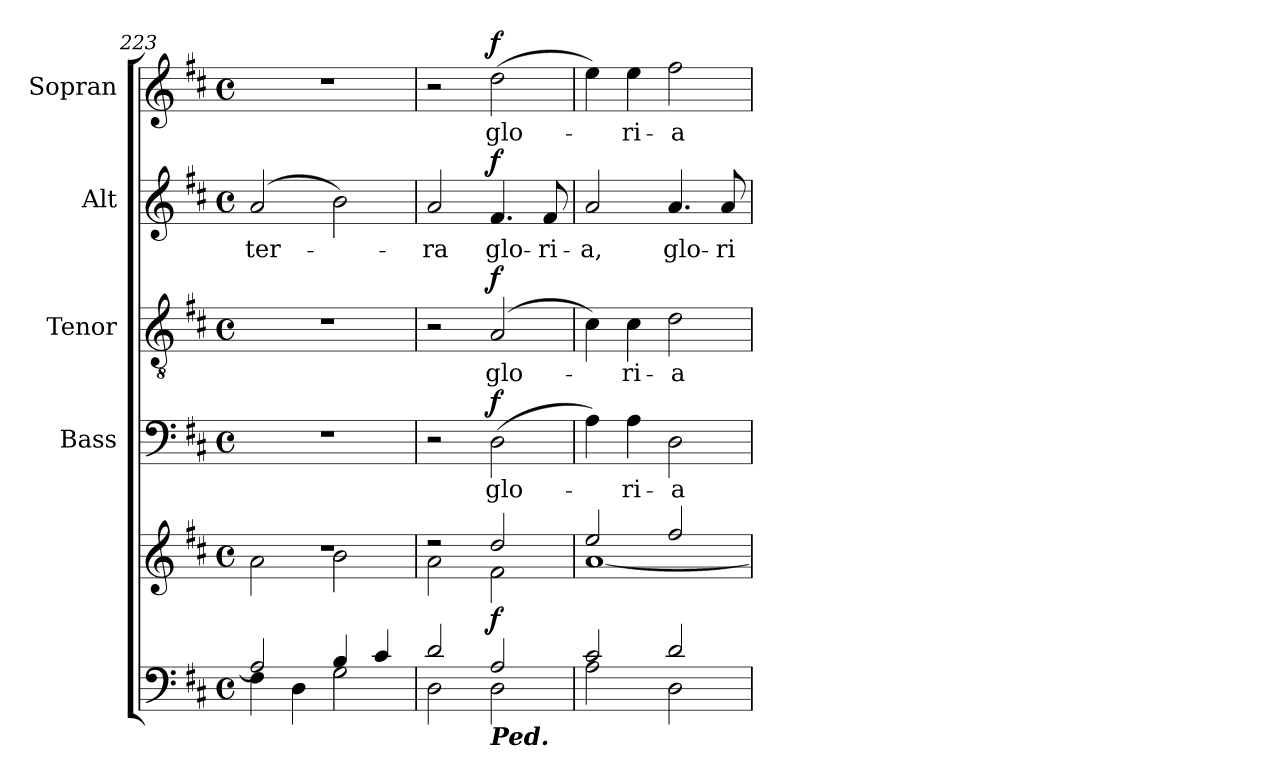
**kern	**kern	**dynam	**kern	**text	**dynam	**kern	**text	**dynam	**kern	**text	**dynam	**kern	**text	**dynam
*part5	*part5	*part5	*part4	*part4	*part4	*part3	*part3	*part3	*part2	*part2	*part2	*part1	*part1	*part1
*staff6	*staff5	*staff5/6	*staff4	*staff4	*staff4	*staff3	*staff3	*staff3	*staff2	*staff2	*staff2	*staff1	*staff1	*staff1
*	*	*	*I"Bass	*	*	*I"Tenor	*	*	*I"Alt	*	*	*I"Sopran	*	*
*	*	*	*I'B.	*	*	*I'T.	*	*	*I'A.	*	*	*I'S.	*	*
*clefF4	*clefG2	*	*clefF4	*	*	*clefGv2	*	*	*clefG2	*	*	*clefG2	*	*
*k[f#c#]	*k[f#c#]	*	*k[f#c#]	*	*	*k[f#c#]	*	*	*k[f#c#]	*	*	*k[f#c#]	*	*
*D:	*D:	*	*D:	*	*	*D:	*	*	*D:	*	*	*D:	*	*
*M4/4	*M4/4	*	*M4/4	*	*	*M4/4	*	*	*M4/4	*	*	*M4/4	*	*
*met(c)	*met(c)	*	*met(c)	*	*	*met(c)	*	*	*met(c)	*	*	*met(c)	*	*
=223	=223	=223	=223	=223	=223	=223	=223	=223	=223	=223	=223	=223	=223	=223
*^	*^	*	*	*	*	*	*	*	*	*	*	*	*	*
!	!	!	!	!	!	!	!	!	!	!	!	!LO:LY:b	!	!	!	!
2A/]	4F#\	1rdd	2a\	.	1r	.	.	1r	.	.	(2a/	ter-	.	1r	.	.
.	4D\	.	.	.	.	.	.	.	.	.	.	.	.	.	.	.
4B/	2G\	.	2b\	.	.	.	.	.	.	.	2b\)	.	.	.	.	.
4c#/	.	.	.	.	.	.	.	.	.	.	.	.	.	.	.	.
!!LO:LB:g=z
=224	=224	=224	=224	=224	=224	=224	=224	=224	=224	=224	=224	=224	=224	=224	=224	=224
!	!	!	!	!	!	!	!	!	!	!	!	!LO:LY:b	!	!	!	!
2d/	2D\	2rdd	2a\	.	2r	.	.	2r	.	.	2a/	-ra	.	2r	.	.
!LO:TX:b:Bi:t=Ped.	!	!	!	!	!	!	!	!	!	!	!	!	!	!	!	!
!	!	!	!	!LO:DY:b	!	!LO:LY:b	!LO:DY:a	!	!LO:LY:b	!LO:DY:a	!	!LO:LY:b	!LO:DY:a	!	!LO:LY:b	!LO:DY:a
2A/	2D\	2dd/	2f#\	f	(>2D\	glo-	f	(2A/	glo-	f	4.f#/	glo-	f	(>2dd\	glo-	f
!	!	!	!	!	!	!	!	!	!	!	!	!LO:LY:b	!	!	!	!
.	.	.	.	.	.	.	.	.	.	.	8f#/	-ri-	.	.	.	.
=225	=225	=225	=225	=225	=225	=225	=225	=225	=225	=225	=225	=225	=225	=225	=225	=225
!	!	!	!	!	!	!	!	!	!	!	!	!LO:LY:b	!	!	!	!
2c#/	2A\	2ee/	[<1a	.	4A\)	.	.	4c#\)	.	.	2a/	-a,	.	4ee\)	.	.
!	!	!	!	!	!	!LO:LY:b	!	!	!LO:LY:b	!	!	!	!	!	!LO:LY:b	!
.	.	.	.	.	4A\	-ri-	.	4c#\	-ri-	.	.	.	.	4ee\	-ri-	.
!	!	!	!	!	!	!LO:LY:b	!	!	!LO:LY:b	!	!	!LO:LY:b	!	!	!LO:LY:b	!
2d/	2D\	2ff#/	.	.	2D\	-a	.	2d\	-a	.	4.a/	glo-	.	2ff#\	-a	.
!	!	!	!	!	!	!	!	!	!	!	!	!LO:LY:b	!	!	!	!
.	.	.	.	.	.	.	.	.	.	.	8a/	-ri-	.	.	.	.
*v	*v	*	*	*	*	*	*	*	*	*	*	*	*	*	*	*
*	*v	*v	*	*	*	*	*	*	*	*	*	*	*	*	*
=	=	=	=	=	=	=	=	=	=	=	=	=	=	=
*-	*-	*-	*-	*-	*-	*-	*-	*-	*-	*-	*-	*-	*-	*-
